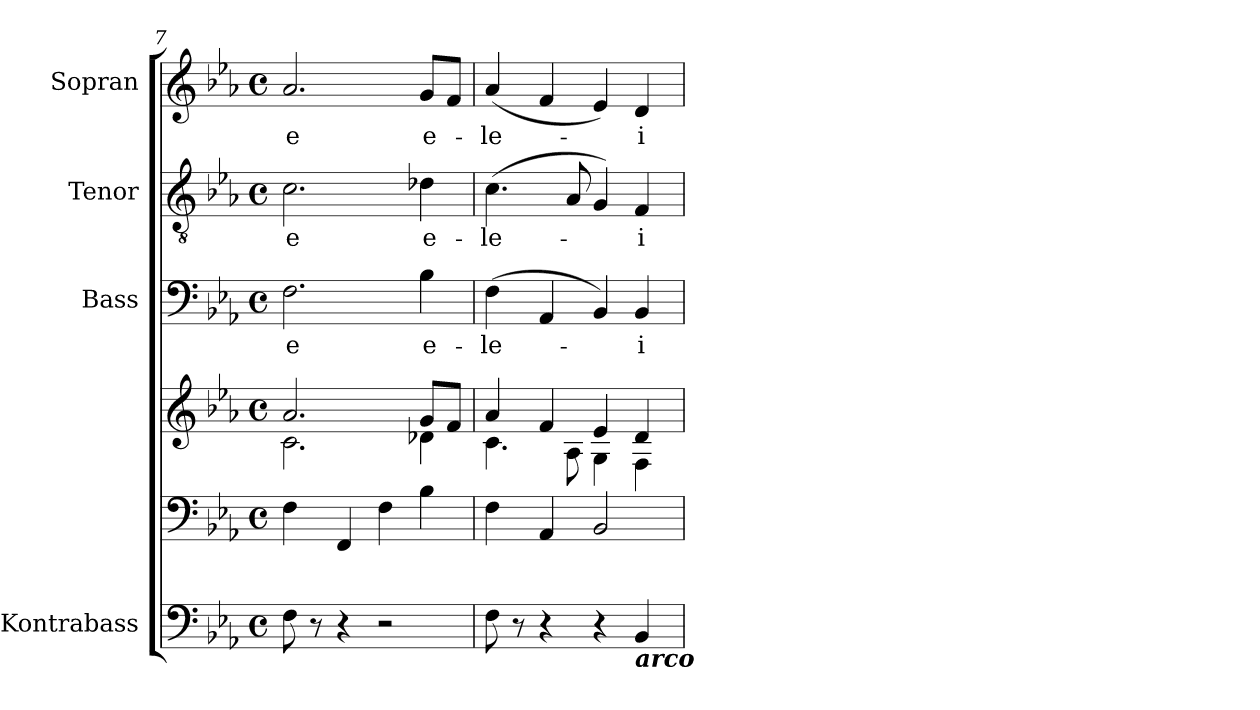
**kern	**kern	**kern	**kern	**text	**kern	**text	**kern	**text
*part5	*part4	*part4	*part3	*part3	*part2	*part2	*part1	*part1
*staff6	*staff5	*staff4	*staff3	*staff3	*staff2	*staff2	*staff1	*staff1
*I"Kontrabass	*	*	*I"Bass	*	*I"Tenor	*	*I"Sopran	*
*I'Kb.	*	*	*I'B.	*	*I'T.	*	*I'S.	*
*clefF4	*clefF4	*clefG2	*clefF4	*	*clefGv2	*	*clefG2	*
*ITrd7c12	*	*	*	*	*	*	*	*
*k[b-e-a-]	*k[b-e-a-]	*k[b-e-a-]	*k[b-e-a-]	*	*k[b-e-a-]	*	*k[b-e-a-]	*
*E-:	*E-:	*E-:	*E-:	*	*E-:	*	*E-:	*
*M4/4	*M4/4	*M4/4	*M4/4	*	*M4/4	*	*M4/4	*
*met(c)	*met(c)	*met(c)	*met(c)	*	*met(c)	*	*met(c)	*
=7	=7	=7	=7	=7	=7	=7	=7	=7
*	*	*^	*	*	*	*	*	*
!	!	!	!	!	!LO:LY:b	!	!LO:LY:b	!	!LO:LY:b
8FF\	4F\	2.a-/	2.c\	2.F\	-e	2.c\	-e	2.a-/	-e
8r	.	.	.	.	.	.	.	.	.
4r	4FF/	.	.	.	.	.	.	.	.
2r	4F\	.	.	.	.	.	.	.	.
!	!	!	!	!	!LO:LY:b	!	!LO:LY:b	!	!LO:LY:b
.	4B-\	8g/L	4d-X\	4B-\	e-	4d-X\	e-	8g/L	e-
.	.	8f/J	.	.	.	.	.	8f/J	.
=8	=8	=8	=8	=8	=8	=8	=8	=8	=8
!	!	!	!	!	!LO:LY:b	!	!LO:LY:b	!	!LO:LY:b
8FF\	4F\	4a-/	4.c\	(>4F\	-le-	(>4.c\	-le-	(<4a-/	-le-
8r	.	.	.	.	.	.	.	.	.
4r	4AA-/	4f/	.	4AA-/	.	.	.	4f/	.
.	.	.	8A-\	.	.	8A-/	.	.	.
4r	2BB-/	4e-/	4G\	4BB-/)	.	4G/)	.	4e-/)	.
!LO:TX:b:Bi:t=arco	!	!	!	!	!	!	!	!	!
!	!	!	!	!	!LO:LY:b	!	!LO:LY:b	!	!LO:LY:b
4BBB-/	.	4d/	4F\	4BB-/	-i-	4F/	-i-	4d/	-i-
*	*	*v	*v	*	*	*	*	*	*
=	=	=	=	=	=	=	=	=
*-	*-	*-	*-	*-	*-	*-	*-	*-
